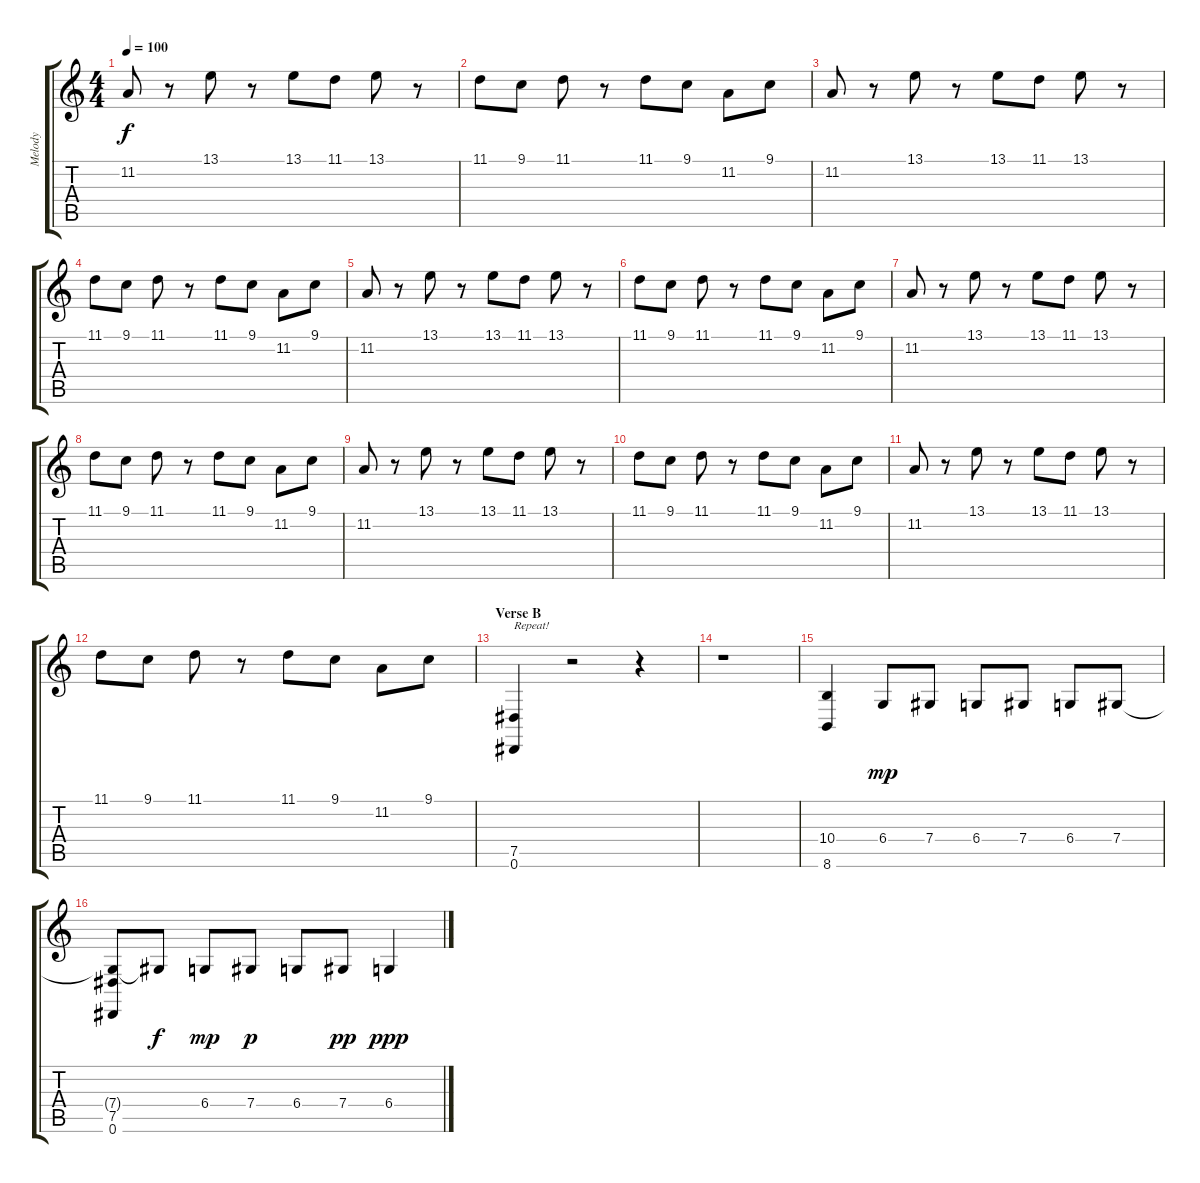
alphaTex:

\track ("Melody" "Melody") {instrument lead2sawtooth}
\staff {score tabs}
\tuning (Eb4 Bb3 Gb3 Db3 Ab2 Eb2) {hide}
\ts (4 4)
\tempo 100
\clef g2
\ks c
11.2.8{dy f} r.8 13.1.8 r.8 13.1.8 11.1.8 13.1.8 r.8 |
11.1.8 9.1.8 11.1.8 r.8 11.1.8 9.1.8 11.2.8 9.1.8 |
11.2.8 r.8 13.1.8 r.8 13.1.8 11.1.8 13.1.8 r.8 |
11.1.8 9.1.8 11.1.8 r.8 11.1.8 9.1.8 11.2.8 9.1.8 |
11.2.8 r.8 13.1.8 r.8 13.1.8 11.1.8 13.1.8 r.8 |
11.1.8 9.1.8 11.1.8 r.8 11.1.8 9.1.8 11.2.8 9.1.8 |
11.2.8 r.8 13.1.8 r.8 13.1.8 11.1.8 13.1.8 r.8 |
11.1.8 9.1.8 11.1.8 r.8 11.1.8 9.1.8 11.2.8 9.1.8 |
11.2.8 r.8 13.1.8 r.8 13.1.8 11.1.8 13.1.8 r.8 |
11.1.8 9.1.8 11.1.8 r.8 11.1.8 9.1.8 11.2.8 9.1.8 |
11.2.8 r.8 13.1.8 r.8 13.1.8 11.1.8 13.1.8 r.8 |
11.1.8 9.1.8 11.1.8 r.8 11.1.8 9.1.8 11.2.8 9.1.8 |
\section ("" "Verse B")
(7.5 0.6).4{txt "Repeat!"} r.2 r.4 |
r.1 |
(10.4 8.6).4 6.4.8{dy mp} 7.4.8 6.4.8 7.4.8 6.4.8 7.4.8 |
(7.4{t} 7.5 0.6).8 7.4{t}.8{dy f} 6.4.8{dy mp} 7.4.8{dy p} 6.4.8 7.4.8{dy pp} 6.4.4{dy ppp}
